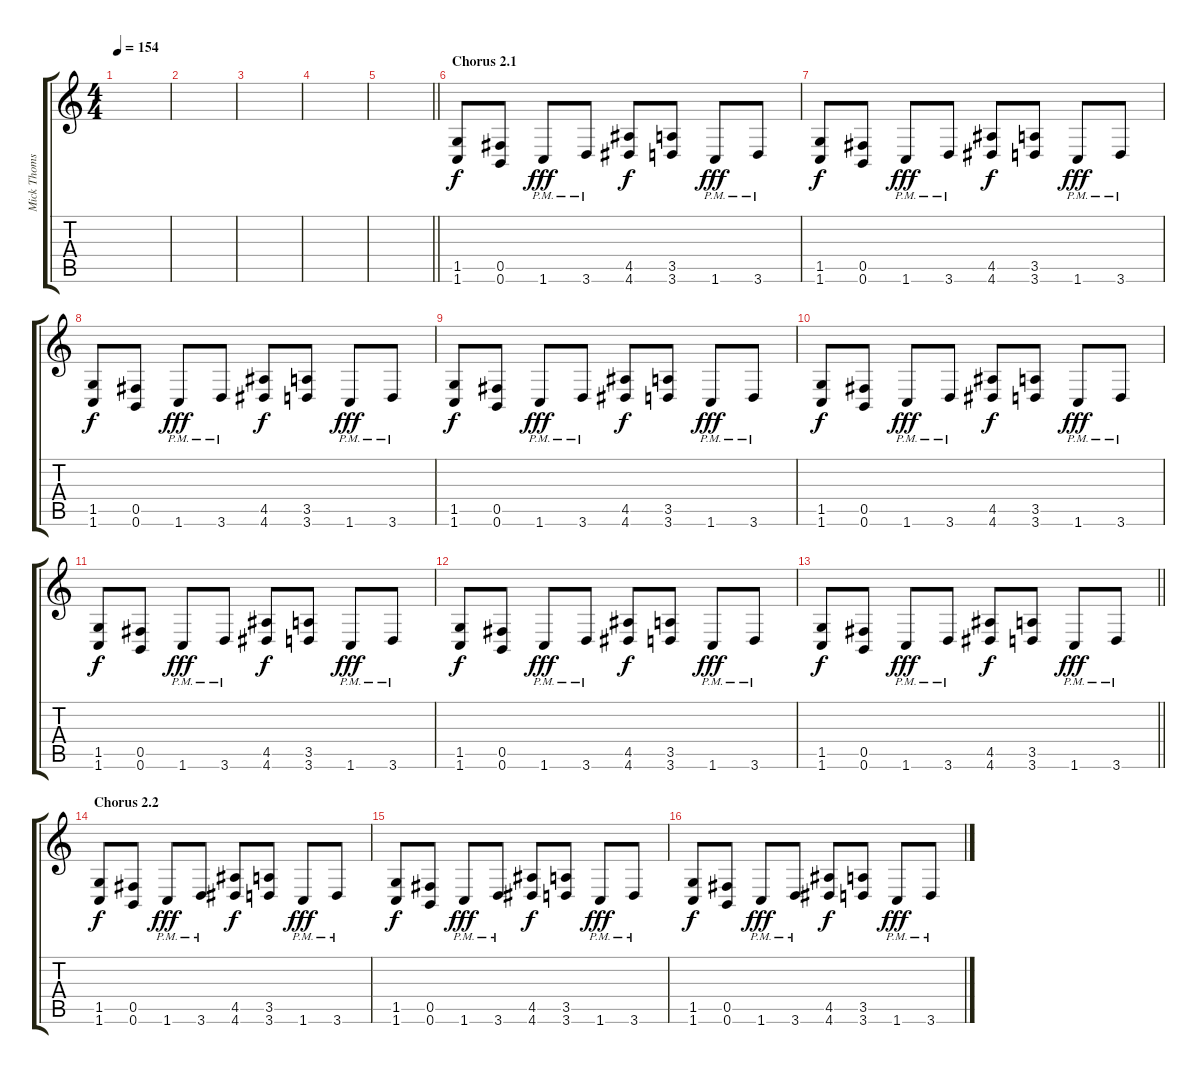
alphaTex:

\track ("Mick Thomson" "Mick Thoms") {instrument distortionguitar}
\staff {score tabs}
\tuning (Db4 Ab3 E3 B2 Gb2 B1) {hide}
\ts (4 4)
\tempo 154
\clef g2
\ks c
|
|
|
|
\barLineRight lightlight
|
\section ("" "Chorus 2.1")
(1.5 1.6).8 (0.5 0.6).8 1.6{pm}.8{dy fff} 3.6{pm}.8 (4.5 4.6).8{dy f} (3.5 3.6).8 1.6{pm}.8{dy fff} 3.6{pm}.8 |
(1.5 1.6).8{dy f} (0.5 0.6).8 1.6{pm}.8{dy fff} 3.6{pm}.8 (4.5 4.6).8{dy f} (3.5 3.6).8 1.6{pm}.8{dy fff} 3.6{pm}.8 |
(1.5 1.6).8{dy f} (0.5 0.6).8 1.6{pm}.8{dy fff} 3.6{pm}.8 (4.5 4.6).8{dy f} (3.5 3.6).8 1.6{pm}.8{dy fff} 3.6{pm}.8 |
(1.5 1.6).8{dy f} (0.5 0.6).8 1.6{pm}.8{dy fff} 3.6{pm}.8 (4.5 4.6).8{dy f} (3.5 3.6).8 1.6{pm}.8{dy fff} 3.6{pm}.8 |
(1.5 1.6).8{dy f} (0.5 0.6).8 1.6{pm}.8{dy fff} 3.6{pm}.8 (4.5 4.6).8{dy f} (3.5 3.6).8 1.6{pm}.8{dy fff} 3.6{pm}.8 |
(1.5 1.6).8{dy f} (0.5 0.6).8 1.6{pm}.8{dy fff} 3.6{pm}.8 (4.5 4.6).8{dy f} (3.5 3.6).8 1.6{pm}.8{dy fff} 3.6{pm}.8 |
(1.5 1.6).8{dy f} (0.5 0.6).8 1.6{pm}.8{dy fff} 3.6{pm}.8 (4.5 4.6).8{dy f} (3.5 3.6).8 1.6{pm}.8{dy fff} 3.6{pm}.8 |
\barLineRight lightlight
(1.5 1.6).8{dy f} (0.5 0.6).8 1.6{pm}.8{dy fff} 3.6{pm}.8 (4.5 4.6).8{dy f} (3.5 3.6).8 1.6{pm}.8{dy fff} 3.6{pm}.8 |
\section ("" "Chorus 2.2")
(1.5 1.6).8{dy f} (0.5 0.6).8 1.6{pm}.8{dy fff} 3.6{pm}.8 (4.5 4.6).8{dy f} (3.5 3.6).8 1.6{pm}.8{dy fff} 3.6{pm}.8 |
(1.5 1.6).8{dy f} (0.5 0.6).8 1.6{pm}.8{dy fff} 3.6{pm}.8 (4.5 4.6).8{dy f} (3.5 3.6).8 1.6{pm}.8{dy fff} 3.6{pm}.8 |
(1.5 1.6).8{dy f} (0.5 0.6).8 1.6{pm}.8{dy fff} 3.6{pm}.8 (4.5 4.6).8{dy f} (3.5 3.6).8 1.6{pm}.8{dy fff} 3.6{pm}.8
